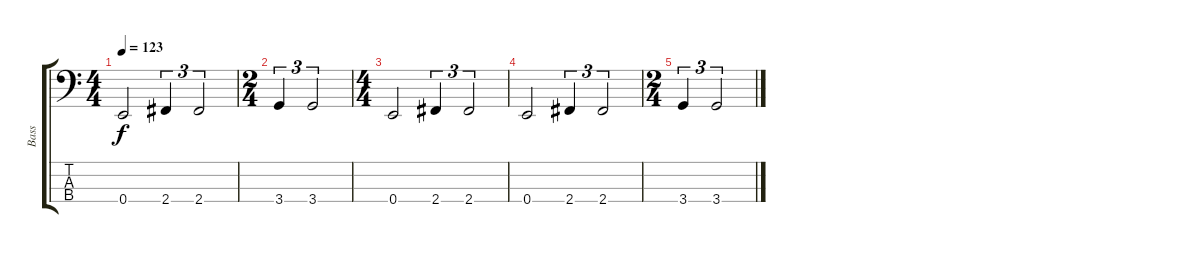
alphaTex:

\track ("Bass" "Bass") {instrument electricbassfinger}
\staff {score tabs}
\tuning (G2 D2 A1 E1) {hide}
\ts (4 4)
\tempo 123
\clef f4
\ks c
0.4.2{dy f} 2.4.4{tu (3 2) volume 0} 2.4.2{tu (3 2)} |
\ts (2 4)
3.4.4{tu (3 2)} 3.4.2{tu (3 2)} |
\ts (4 4)
0.4.2 2.4.4{tu (3 2)} 2.4.2{tu (3 2)} |
0.4.2 2.4.4{tu (3 2)} 2.4.2{tu (3 2)} |
\ts (2 4)
3.4.4{tu (3 2)} 3.4.2{tu (3 2)}
